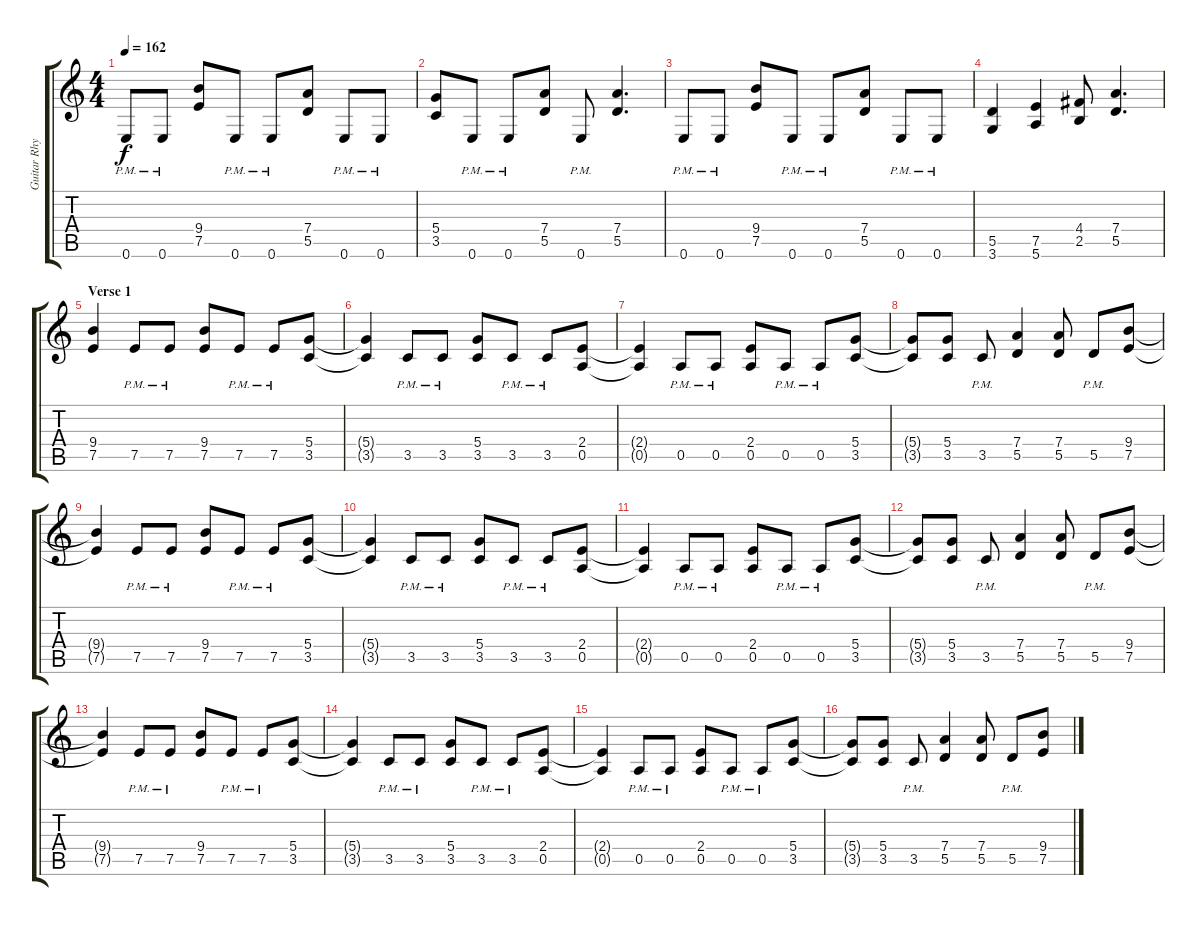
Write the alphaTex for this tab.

\track ("Guitar Rhythm" "Guitar Rhy") {instrument distortionguitar}
\staff {score tabs}
\tuning (E4 B3 G3 D3 A2 E2) {hide}
\ts (4 4)
\tempo 162
\clef g2
\ks c
0.6{pm}.8{dy f} 0.6{pm}.8 (9.4 7.5).8 0.6{pm}.8 0.6{pm}.8 (7.4 5.5).8 0.6{pm}.8 0.6{pm}.8 |
(5.4 3.5).8 0.6{pm}.8 0.6{pm}.8 (7.4 5.5).8 0.6{pm}.8 (7.4 5.5).4{d} |
0.6{pm}.8 0.6{pm}.8 (9.4 7.5).8 0.6{pm}.8 0.6{pm}.8 (7.4 5.5).8 0.6{pm}.8 0.6{pm}.8 |
(5.5 3.6).4 (7.5 5.6).4 (4.4 2.5).8 (7.4 5.5).4{d} |
\section ("" "Verse 1")
(9.4 7.5).4 7.5{pm}.8 7.5{pm}.8 (9.4 7.5).8 7.5{pm}.8 7.5{pm}.8 (5.4 3.5).8 |
(5.4{t} 3.5{t}).4 3.5{pm}.8 3.5{pm}.8 (5.4 3.5).8 3.5{pm}.8 3.5{pm}.8 (2.4 0.5).8 |
(2.4{t} 0.5{t}).4 0.5{pm}.8 0.5{pm}.8 (2.4 0.5).8 0.5{pm}.8 0.5{pm}.8 (5.4 3.5).8 |
(5.4{t} 3.5{t}).8 (5.4 3.5).8 3.5{pm}.8 (7.4 5.5).4 (7.4 5.5).8 5.5{pm}.8 (9.4 7.5).8 |
(9.4{t} 7.5{t}).4 7.5{pm}.8 7.5{pm}.8 (9.4 7.5).8 7.5{pm}.8 7.5{pm}.8 (5.4 3.5).8 |
(5.4{t} 3.5{t}).4 3.5{pm}.8 3.5{pm}.8 (5.4 3.5).8 3.5{pm}.8 3.5{pm}.8 (2.4 0.5).8 |
(2.4{t} 0.5{t}).4 0.5{pm}.8 0.5{pm}.8 (2.4 0.5).8 0.5{pm}.8 0.5{pm}.8 (5.4 3.5).8 |
(5.4{t} 3.5{t}).8 (5.4 3.5).8 3.5{pm}.8 (7.4 5.5).4 (7.4 5.5).8 5.5{pm}.8 (9.4 7.5).8 |
(9.4{t} 7.5{t}).4 7.5{pm}.8 7.5{pm}.8 (9.4 7.5).8 7.5{pm}.8 7.5{pm}.8 (5.4 3.5).8 |
(5.4{t} 3.5{t}).4 3.5{pm}.8 3.5{pm}.8 (5.4 3.5).8 3.5{pm}.8 3.5{pm}.8 (2.4 0.5).8 |
(2.4{t} 0.5{t}).4 0.5{pm}.8 0.5{pm}.8 (2.4 0.5).8 0.5{pm}.8 0.5{pm}.8 (5.4 3.5).8 |
(5.4{t} 3.5{t}).8 (5.4 3.5).8 3.5{pm}.8 (7.4 5.5).4 (7.4 5.5).8 5.5{pm}.8 (9.4 7.5).8
